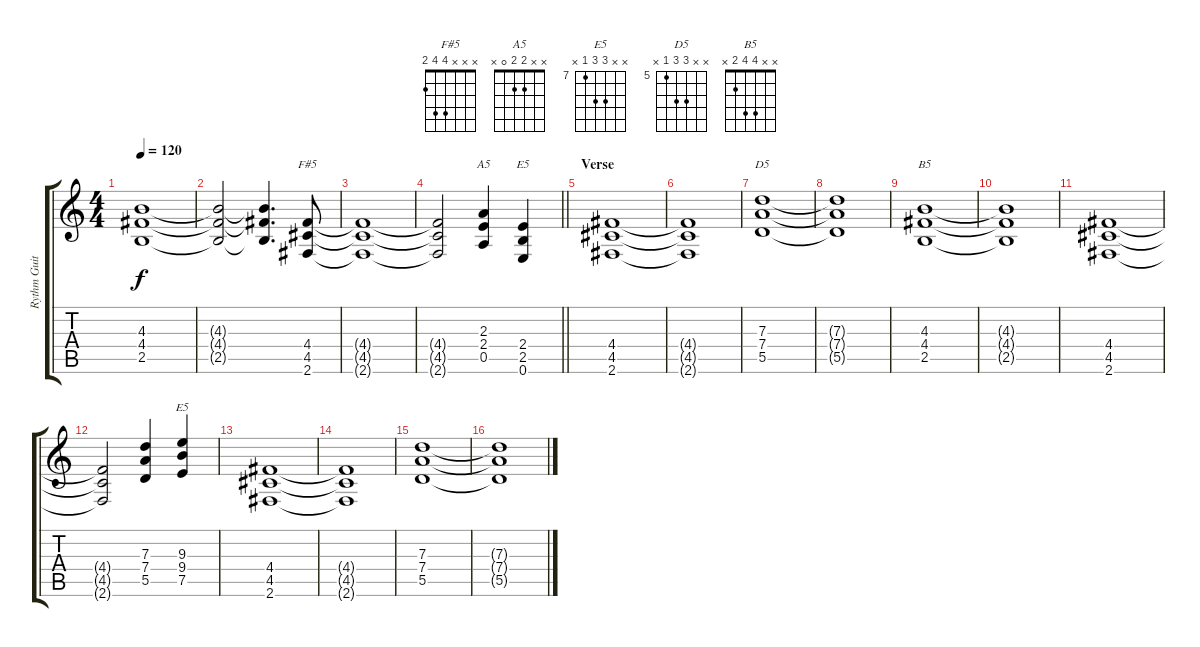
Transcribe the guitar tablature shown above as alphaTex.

\track ("Rythm Guitar" "Rythm Guit") {instrument distortionguitar}
\staff {score tabs}
\tuning (E4 B3 G3 D3 A2 E2) {hide}
\chord ("F#5" x x x 4 4 2)
\chord ("A5" x x 2 2 0 x)
\chord ("E5" x x x 2 2 0)
\chord ("D5" x x 7 7 5 x) {firstfret 5}
\chord ("B5" x x 4 4 2 x)
\chord ("E5" x x 9 9 7 x) {firstfret 7}
\ts (4 4)
\tempo 120
\clef g2
\ks c
(4.3{t} 4.4{t} 2.5{t}).1{dy f} |
(4.3{t} 4.4{t} 2.5{t}).2 (4.3{t} 4.4{t} 2.5{t}).4{d} (4.4 4.5 2.6).8{ch "F#5"} |
(4.4{t} 4.5{t} 2.6{t}).1 |
\barLineRight lightlight
(4.4{t} 4.5{t} 2.6{t}).2 (2.3 2.4 0.5).4{ch "A5"} (2.4 2.5 0.6).4{ch "E5"} |
\section ("" "Verse")
(4.4 4.5 2.6).1 |
(4.4{t} 4.5{t} 2.6{t}).1 |
(7.3 7.4 5.5).1{ch "D5"} |
(7.3{t} 7.4{t} 5.5{t}).1 |
(4.3 4.4 2.5).1{ch "B5"} |
(4.3{t} 4.4{t} 2.5{t}).1 |
(4.4 4.5 2.6).1 |
(4.4{t} 4.5{t} 2.6{t}).2 (7.3 7.4 5.5).4 (9.3 9.4 7.5).4{ch "E5"} |
(4.4 4.5 2.6).1 |
(4.4{t} 4.5{t} 2.6{t}).1 |
(7.3 7.4 5.5).1 |
(7.3{t} 7.4{t} 5.5{t}).1
